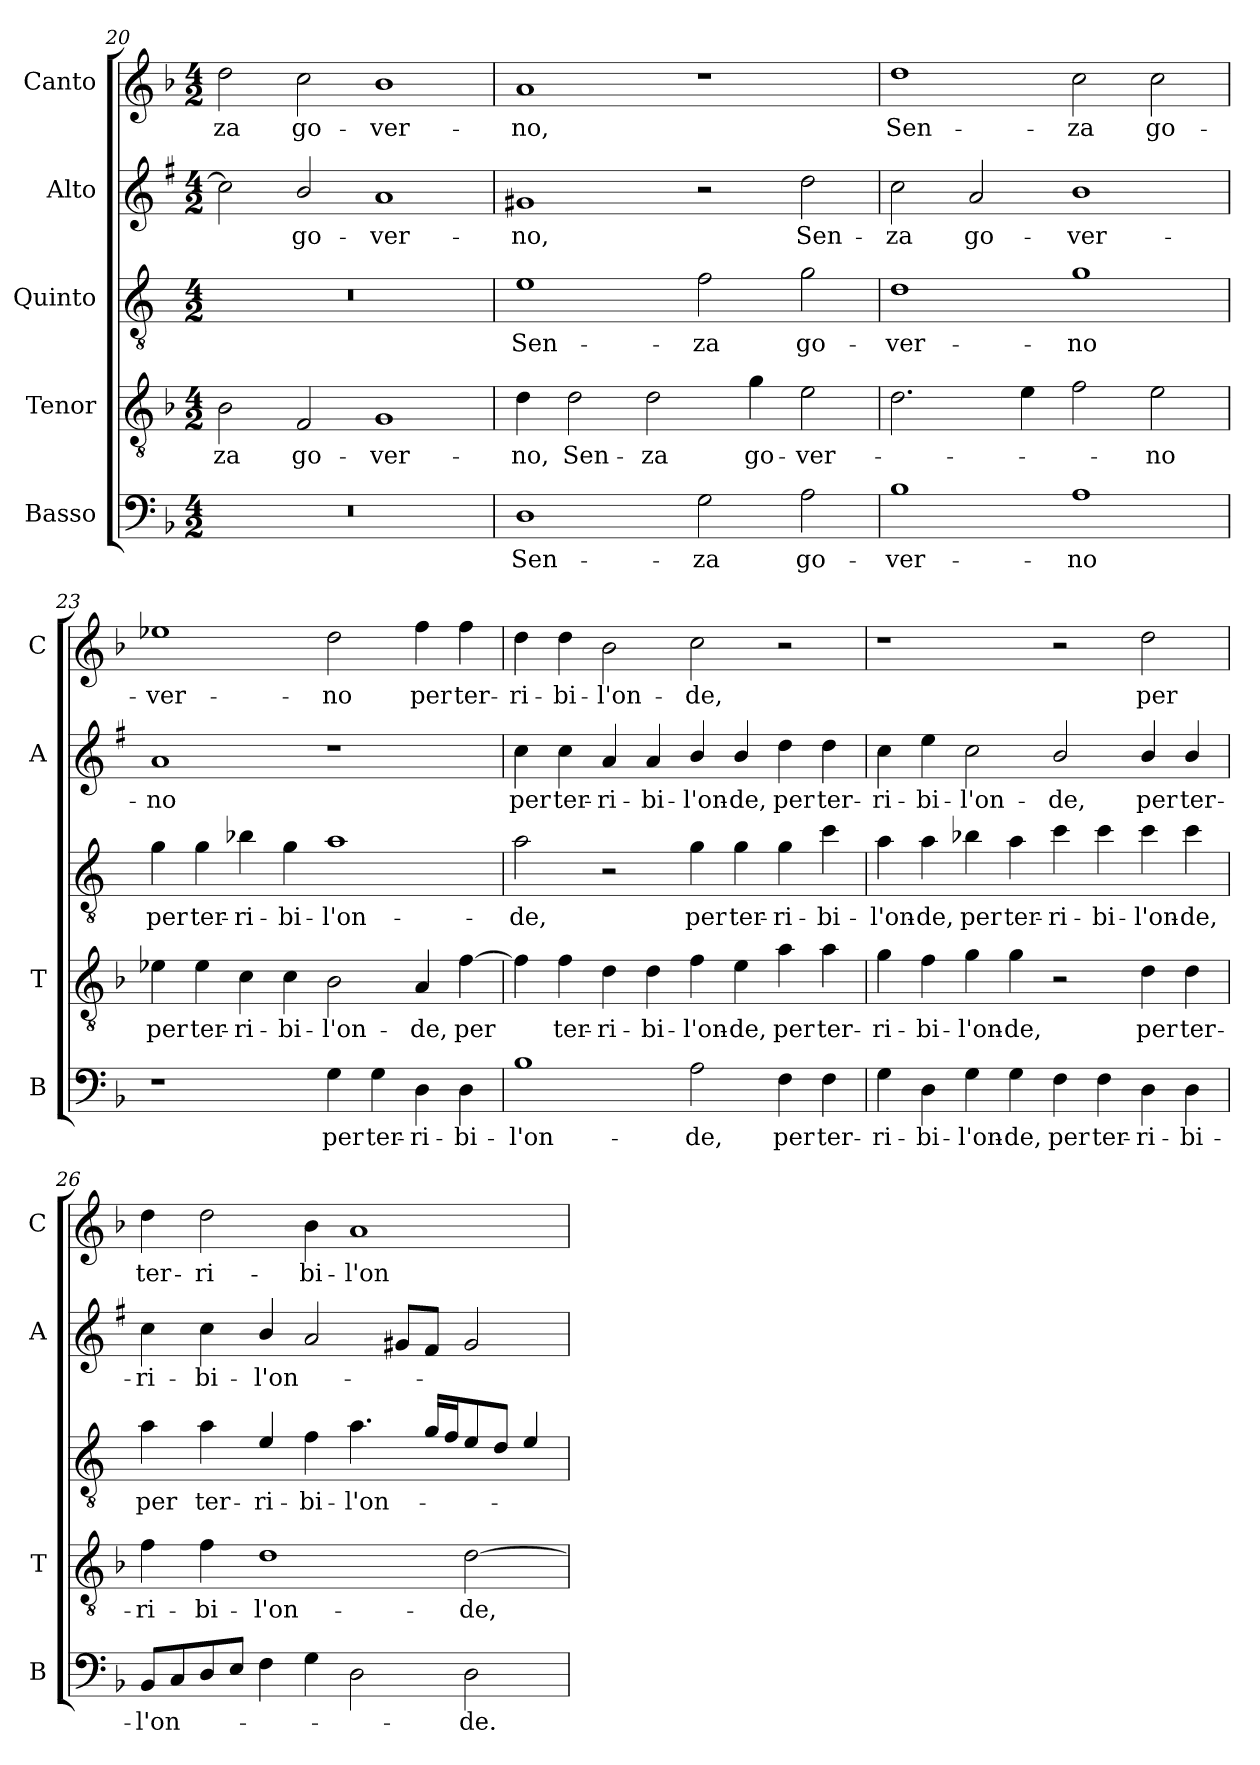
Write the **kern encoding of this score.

**kern	**text	**kern	**text	**kern	**text	**kern	**text	**kern	**text
*part5	*part5	*part4	*part4	*part3	*part3	*part2	*part2	*part1	*part1
*staff5	*staff5	*staff4	*staff4	*staff3	*staff3	*staff2	*staff2	*staff1	*staff1
*I"Basso	*	*I"Tenor	*	*I"Quinto	*	*I"Alto	*	*I"Canto	*
*I'B	*	*I'T	*	*	*	*I'A	*	*I'C	*
!!LO:LB:g=z
*clefF4	*	*clefGv2	*	*clefGv2	*	*clefG2	*	*clefG2	*
*	*	*	*	*ITrd4c7	*	*ITrd1c2	*	*	*
*k[b-]	*	*k[b-]	*	*k[b-]	*	*k[b-]	*	*k[b-]	*
*F:	*	*F:	*	*F:	*	*F:	*	*F:	*
*M4/2	*	*M4/2	*	*M4/2	*	*M4/2	*	*M4/2	*
=20	=20	=20	=20	=20	=20	=20	=20	=20	=20
!	!	!	!LO:LY:b	!	!	!	!	!	!LO:LY:b
0r	.	2B-\	-za	0r	.	2b-\]	.	2dd\	-za
!	!	!	!LO:LY:b	!	!	!	!LO:LY:b	!	!LO:LY:b
.	.	2F/	go-	.	.	2a/	go-	2cc\	go-
!	!	!	!LO:LY:b	!	!	!	!LO:LY:b	!	!LO:LY:b
.	.	1G	-ver-	.	.	1g	-ver-	1b-	-ver-
=21	=21	=21	=21	=21	=21	=21	=21	=21	=21
!	!LO:LY:b	!	!LO:LY:b	!	!LO:LY:b	!	!LO:LY:b	!	!LO:LY:b
1D	Sen-	4d\	-no,	1A	Sen-	1f#X	-no,	1a	-no,
!	!	!	!LO:LY:b	!	!	!	!	!	!
.	.	2d\	Sen-	.	.	.	.	.	.
!	!	!	!LO:LY:b	!	!	!	!	!	!
.	.	2d\	-za	.	.	.	.	.	.
!	!LO:LY:b	!	!	!	!LO:LY:b	!	!	!	!
2G\	-za	.	.	2B-\	-za	2r	.	1r	.
!	!	!	!LO:LY:b	!	!	!	!	!	!
.	.	4g\	go-	.	.	.	.	.	.
!	!LO:LY:b	!	!LO:LY:b	!	!LO:LY:b	!	!LO:LY:b	!	!
2A\	go-	2e\	-ver-	2c\	go-	2cc\	Sen-	.	.
=22	=22	=22	=22	=22	=22	=22	=22	=22	=22
!	!LO:LY:b	!	!	!	!LO:LY:b	!	!LO:LY:b	!	!LO:LY:b
1B-	-ver-	2.d\	.	1G	-ver-	2b-\	-za	1dd	Sen-
!	!	!	!	!	!	!	!LO:LY:b	!	!
.	.	.	.	.	.	2g/	go-	.	.
.	.	4e\	.	.	.	.	.	.	.
!	!LO:LY:b	!	!	!	!LO:LY:b	!	!LO:LY:b	!	!LO:LY:b
1A	-no	2f\	.	1c	-no	1a	-ver-	2cc\	-za
!	!	!	!LO:LY:b	!	!	!	!	!	!LO:LY:b
.	.	2e\	-no	.	.	.	.	2cc\	go-
=23	=23	=23	=23	=23	=23	=23	=23	=23	=23
!	!	!	!LO:LY:b	!	!LO:LY:b	!	!LO:LY:b	!	!LO:LY:b
1r	.	4e-X\	per	4c\	per	1g	-no	1ee-X	-ver-
!	!	!	!LO:LY:b	!	!LO:LY:b	!	!	!	!
.	.	4e-\	ter-	4c\	ter-	.	.	.	.
!	!	!	!LO:LY:b	!	!LO:LY:b	!	!	!	!
.	.	4c\	-ri-	4e-X\	-ri-	.	.	.	.
!	!	!	!LO:LY:b	!	!LO:LY:b	!	!	!	!
.	.	4c\	-bi-	4c\	-bi-	.	.	.	.
!	!LO:LY:b	!	!LO:LY:b	!	!LO:LY:b	!	!	!	!LO:LY:b
4G\	per	2B-\	-l'on-	1d	-l'on-	1r	.	2dd\	-no
!	!LO:LY:b	!	!	!	!	!	!	!	!
4G\	ter-	.	.	.	.	.	.	.	.
!	!LO:LY:b	!	!LO:LY:b	!	!	!	!	!	!LO:LY:b
4D\	-ri-	4A/	-de,	.	.	.	.	4ff\	per
!	!LO:LY:b	!	!LO:LY:b	!	!	!	!	!	!LO:LY:b
4D\	-bi-	[4f\	per	.	.	.	.	4ff\	ter-
=24	=24	=24	=24	=24	=24	=24	=24	=24	=24
!	!LO:LY:b	!	!	!	!LO:LY:b	!	!LO:LY:b	!	!LO:LY:b
1B-	-l'on-	4f\]	.	2d\	-de,	4b-\	per	4dd\	-ri-
!	!	!	!LO:LY:b	!	!	!	!LO:LY:b	!	!LO:LY:b
.	.	4f\	ter-	.	.	4b-\	ter-	4dd\	-bi-
!	!	!	!LO:LY:b	!	!	!	!LO:LY:b	!	!LO:LY:b
.	.	4d\	-ri-	2r	.	4g/	-ri-	2b-\	-l'on-
!	!	!	!LO:LY:b	!	!	!	!LO:LY:b	!	!
.	.	4d\	-bi-	.	.	4g/	-bi-	.	.
!	!LO:LY:b	!	!LO:LY:b	!	!LO:LY:b	!	!LO:LY:b	!	!LO:LY:b
2A\	-de,	4f\	-l'on-	4c\	per	4a/	-l'on-	2cc\	-de,
!	!	!	!LO:LY:b	!	!LO:LY:b	!	!LO:LY:b	!	!
.	.	4e\	-de,	4c\	ter-	4a/	-de,	.	.
!	!LO:LY:b	!	!LO:LY:b	!	!LO:LY:b	!	!LO:LY:b	!	!
4F\	per	4a\	per	4c\	-ri-	4cc\	per	2r	.
!	!LO:LY:b	!	!LO:LY:b	!	!LO:LY:b	!	!LO:LY:b	!	!
4F\	ter-	4a\	ter-	4f\	-bi-	4cc\	ter-	.	.
!!LO:LB:g=z
=25	=25	=25	=25	=25	=25	=25	=25	=25	=25
!	!LO:LY:b	!	!LO:LY:b	!	!LO:LY:b	!	!LO:LY:b	!	!
4G\	-ri-	4g\	-ri-	4d\	-l'on-	4b-\	-ri-	1r	.
!	!LO:LY:b	!	!LO:LY:b	!	!LO:LY:b	!	!LO:LY:b	!	!
4D\	-bi-	4f\	-bi-	4d\	-de,	4dd\	-bi-	.	.
!	!LO:LY:b	!	!LO:LY:b	!	!LO:LY:b	!	!LO:LY:b	!	!
4G\	-l'on-	4g\	-l'on-	4e-X\	per	2b-\	-l'on-	.	.
!	!LO:LY:b	!	!LO:LY:b	!	!LO:LY:b	!	!	!	!
4G\	-de,	4g\	-de,	4d\	ter-	.	.	.	.
!	!LO:LY:b	!	!	!	!LO:LY:b	!	!LO:LY:b	!	!
4F\	per	2r	.	4f\	-ri-	2a/	-de,	2r	.
!	!LO:LY:b	!	!	!	!LO:LY:b	!	!	!	!
4F\	ter-	.	.	4f\	-bi-	.	.	.	.
!	!LO:LY:b	!	!LO:LY:b	!	!LO:LY:b	!	!LO:LY:b	!	!LO:LY:b
4D\	-ri-	4d\	per	4f\	-l'on-	4a/	per	2dd\	per
!	!LO:LY:b	!	!LO:LY:b	!	!LO:LY:b	!	!LO:LY:b	!	!
4D\	-bi-	4d\	ter-	4f\	-de,	4a/	ter-	.	.
=26	=26	=26	=26	=26	=26	=26	=26	=26	=26
!	!LO:LY:b	!	!LO:LY:b	!	!LO:LY:b	!	!LO:LY:b	!	!LO:LY:b
8BB-/L	-l'on-	4f\	-ri-	4d\	per	4b-\	-ri-	4dd\	ter-
8C/	.	.	.	.	.	.	.	.	.
!	!	!	!LO:LY:b	!	!LO:LY:b	!	!LO:LY:b	!	!LO:LY:b
8D/	.	4f\	-bi-	4d\	ter-	4b-\	-bi-	2dd\	-ri-
8E/J	.	.	.	.	.	.	.	.	.
!	!	!	!LO:LY:b	!	!LO:LY:b	!	!LO:LY:b	!	!
4F\	.	1d	-l'on-	4A/	-ri-	4a/	-l'on-	.	.
!	!	!	!	!	!LO:LY:b	!	!	!	!LO:LY:b
4G\	.	.	.	4B-\	-bi-	2g/	.	4b-\	-bi-
!	!	!	!	!	!LO:LY:b	!	!	!	!LO:LY:b
2D\	.	.	.	4.d\	-l'on-	.	.	1a	-l'on-
.	.	.	.	.	.	8f#X/L	.	.	.
.	.	.	.	16c/LL	.	8e/J	.	.	.
.	.	.	.	16B-/J	.	.	.	.	.
!	!LO:LY:b	!	!LO:LY:b	!	!	!	!	!	!
2D\	-de.	[2d\	-de,	8A/	.	2f#/	.	.	.
.	.	.	.	8G/J	.	.	.	.	.
.	.	.	.	4A/	.	.	.	.	.
=	=	=	=	=	=	=	=	=	=
*-	*-	*-	*-	*-	*-	*-	*-	*-	*-
